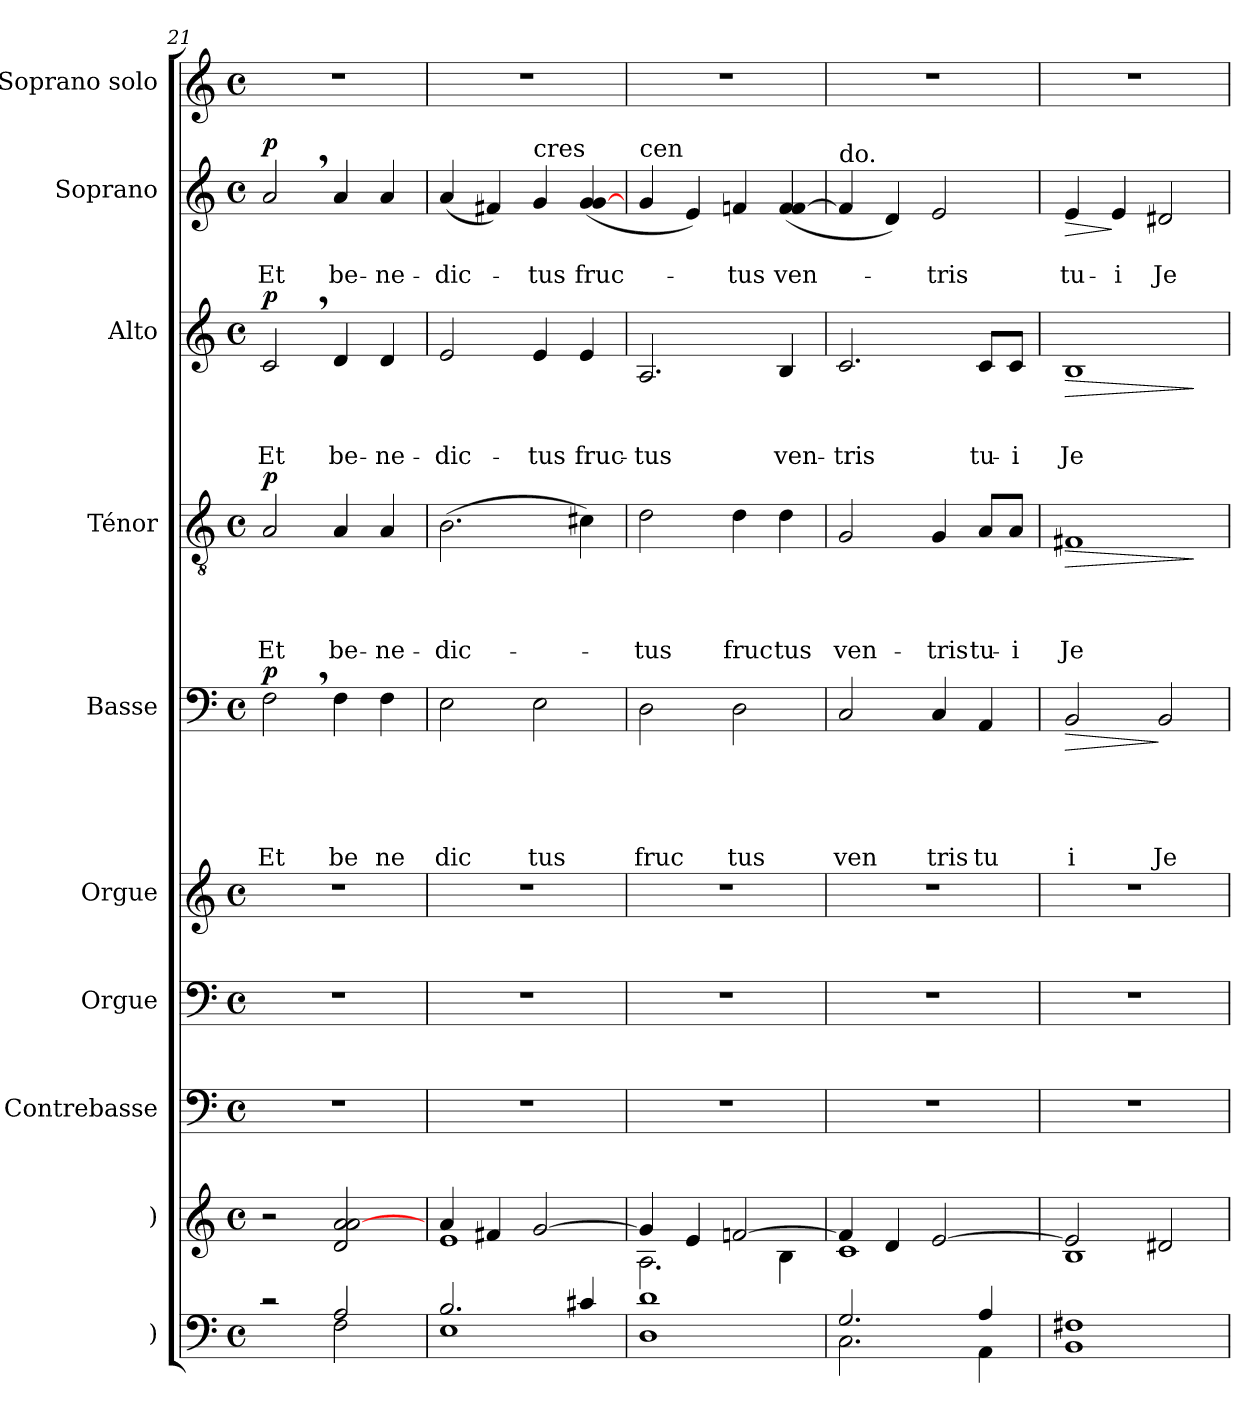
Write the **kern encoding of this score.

**kern	**kern	**kern	**kern	**kern	**kern	**text	**text	**text	**text	**text	**dynam	**kern	**text	**text	**text	**text	**dynam	**kern	**text	**text	**text	**dynam	**kern	**text	**text	**dynam	**kern
*part10	*part9	*part8	*part7	*part6	*part5	*part5	*part5	*part5	*part5	*part5	*part5	*part4	*part4	*part4	*part4	*part4	*part4	*part3	*part3	*part3	*part3	*part3	*part2	*part2	*part2	*part2	*part1
*staff10	*staff9	*staff8	*staff7	*staff6	*staff5	*staff5	*staff5	*staff5	*staff5	*staff5	*staff5	*staff4	*staff4	*staff4	*staff4	*staff4	*staff4	*staff3	*staff3	*staff3	*staff3	*staff3	*staff2	*staff2	*staff2	*staff2	*staff1
*I")	*I")	*I"Contrebasse	*I"Orgue	*I"Orgue	*I"Basse	*	*	*	*	*	*	*I"Ténor	*	*	*	*	*	*I"Alto	*	*	*	*	*I"Soprano	*	*	*	*I"Soprano solo
*	*	*I'Cb	*	*	*I'B.	*	*	*	*	*	*	*I'T.	*	*	*	*	*	*I'A.	*	*	*	*	*I'S.	*	*	*	*
*clefF4	*clefG2	*clefF4	*clefF4	*clefG2	*clefF4	*	*	*	*	*	*	*clefGv2	*	*	*	*	*	*clefG2	*	*	*	*	*clefG2	*	*	*	*clefG2
*	*	*ITrd7c12	*	*	*	*	*	*	*	*	*	*	*	*	*	*	*	*	*	*	*	*	*	*	*	*	*
*k[]	*k[]	*k[]	*k[]	*k[]	*k[]	*	*	*	*	*	*	*k[]	*	*	*	*	*	*k[]	*	*	*	*	*k[]	*	*	*	*k[]
*C:	*C:	*C:	*C:	*C:	*C:	*	*	*	*	*	*	*C:	*	*	*	*	*	*C:	*	*	*	*	*C:	*	*	*	*C:
*M4/4	*M4/4	*M4/4	*M4/4	*M4/4	*M4/4	*	*	*	*	*	*	*M4/4	*	*	*	*	*	*M4/4	*	*	*	*	*M4/4	*	*	*	*M4/4
*met(c)	*met(c)	*met(c)	*met(c)	*met(c)	*met(c)	*	*	*	*	*	*	*met(c)	*	*	*	*	*	*met(c)	*	*	*	*	*met(c)	*	*	*	*met(c)
=21	=21	=21	=21	=21	=21	=21	=21	=21	=21	=21	=21	=21	=21	=21	=21	=21	=21	=21	=21	=21	=21	=21	=21	=21	=21	=21	=21
*^	*	*	*	*	*	*	*	*	*	*	*	*	*	*	*	*	*	*	*	*	*	*	*	*	*	*	*
!	!	!	!	!	!	!	!	!	!	!	!LO:LY:b	!LO:DY:a	!	!	!	!	!LO:LY:b	!LO:DY:a	!	!	!	!LO:LY:b	!LO:DY:a	!	!	!LO:LY:b	!LO:DY:a	!
2rc	2ryy	2r	1r	1r	1r	2F,>\	.	.	.	.	Et	p	2A/	.	.	.	Et	p	2c,>/	.	.	Et	p	2a,>/	.	Et	p	1r
!	!	!	!	!	!	!	!	!	!	!	!LO:LY:b	!	!	!	!	!	!LO:LY:b	!	!	!	!	!LO:LY:b	!	!	!	!LO:LY:b	!	!
2A/	2F\	2d/ 2a/ [>2a/	.	.	.	4F\	.	.	.	.	be	.	4A/	.	.	.	be-	.	4d/	.	.	be-	.	4a/	.	be-	.	.
!	!	!	!	!	!	!	!	!	!	!	!LO:LY:b	!	!	!	!	!	!LO:LY:b	!	!	!	!	!LO:LY:b	!	!	!	!LO:LY:b	!	!
.	.	.	.	.	.	4F\	.	.	.	.	ne	.	4A/	.	.	.	-ne-	.	4d/	.	.	-ne-	.	4a/	.	-ne-	.	.
=22	=22	=22	=22	=22	=22	=22	=22	=22	=22	=22	=22	=22	=22	=22	=22	=22	=22	=22	=22	=22	=22	=22	=22	=22	=22	=22	=22	=22
*	*	*^	*	*	*	*	*	*	*	*	*	*	*	*	*	*	*	*	*	*	*	*	*	*	*	*	*	*
!	!	!	!	!	!	!	!	!	!	!	!	!LO:LY:b	!	!	!	!	!	!LO:LY:b	!	!	!	!	!LO:LY:b	!	!	!	!LO:LY:b	!	!
2.B/	1E	4a/	1e	1r	1r	1r	2E\	.	.	.	.	dic	.	(>2.B\	.	.	.	-dic-	.	2e/	.	.	-dic-	.	(<4a/	.	-dic-	.	1r
.	.	4f#X/	.	.	.	.	.	.	.	.	.	.	.	.	.	.	.	.	.	.	.	.	.	.	4f#X/)	.	.	.	.
!	!	!	!	!	!	!	!	!	!	!	!	!	!	!	!	!	!	!	!	!	!	!	!	!	!LO:TX:a:t=cres	!	!	!	!
!	!	!	!	!	!	!	!	!	!	!	!	!LO:LY:b	!	!	!	!	!	!	!	!	!	!	!LO:LY:b	!	!	!	!LO:LY:b	!	!
.	.	[>2g/	.	.	.	.	2E\	.	.	.	.	tus	.	.	.	.	.	.	.	4e/	.	.	-tus	.	4g/	.	-tus	.	.
!	!	!	!	!	!	!	!	!	!	!	!	!	!	!	!	!	!	!	!	!	!	!	!LO:LY:b	!	!	!	!LO:LY:b	!	!
4c#X/	.	.	.	.	.	.	.	.	.	.	.	.	.	4c#X\)	.	.	.	.	.	4e/	.	.	fruc-	.	(<4g/ [<4g/	.	fruc-	.	.
*v	*v	*	*	*	*	*	*	*	*	*	*	*	*	*	*	*	*	*	*	*	*	*	*	*	*	*	*	*	*
=23	=23	=23	=23	=23	=23	=23	=23	=23	=23	=23	=23	=23	=23	=23	=23	=23	=23	=23	=23	=23	=23	=23	=23	=23	=23	=23	=23	=23
!	!	!	!	!	!	!	!	!	!	!	!	!	!	!	!	!	!	!	!	!	!	!	!	!LO:TX:a:t=cen	!	!	!	!
!	!	!	!	!	!	!	!	!	!	!	!LO:LY:b	!	!	!	!	!	!LO:LY:b	!	!	!	!	!LO:LY:b	!	!	!	!	!	!
1D 1d	4g/]	2.A\	1r	1r	1r	2D\	.	.	.	.	fruc	.	2d\	.	.	.	-tus	.	2.A/	.	.	-tus	.	4g/	.	.	.	1r
.	4e/	.	.	.	.	.	.	.	.	.	.	.	.	.	.	.	.	.	.	.	.	.	.	4e/)	.	.	.	.
!	!	!	!	!	!	!	!	!	!	!	!LO:LY:b	!	!	!	!	!	!LO:LY:b	!	!	!	!	!	!	!	!	!LO:LY:b	!	!
.	[>2fn/	.	.	.	.	2D\	.	.	.	.	tus	.	4d\	.	.	.	fruc	.	.	.	.	.	.	4fn/	.	-tus	.	.
!	!	!	!	!	!	!	!	!	!	!	!	!	!	!	!	!	!LO:LY:b	!	!	!	!	!LO:LY:b	!	!	!	!LO:LY:b	!	!
.	.	4B\	.	.	.	.	.	.	.	.	.	.	4d\	.	.	.	tus	.	4B/	.	.	ven-	.	(<4f/ [<4f/	.	ven-	.	.
=24	=24	=24	=24	=24	=24	=24	=24	=24	=24	=24	=24	=24	=24	=24	=24	=24	=24	=24	=24	=24	=24	=24	=24	=24	=24	=24	=24	=24
*^	*	*	*	*	*	*	*	*	*	*	*	*	*	*	*	*	*	*	*	*	*	*	*	*	*	*	*	*
!	!	!	!	!	!	!	!	!	!	!	!	!	!	!	!	!	!	!	!	!	!	!	!	!	!LO:TX:a:t=do.	!	!	!	!
!	!	!	!	!	!	!	!	!	!	!	!	!LO:LY:b	!	!	!	!	!	!LO:LY:b	!	!	!	!	!LO:LY:b	!	!	!	!	!	!
2.G/	2.C\	4f/]	1c	1r	1r	1r	2C/	.	.	.	.	ven	.	2G/	.	.	.	ven-	.	2.c/	.	.	-tris	.	4f/]	.	.	.	1r
.	.	4d/	.	.	.	.	.	.	.	.	.	.	.	.	.	.	.	.	.	.	.	.	.	.	4d/)	.	.	.	.
!	!	!	!	!	!	!	!	!	!	!	!	!LO:LY:b	!	!	!	!	!	!LO:LY:b	!	!	!	!	!	!	!	!	!LO:LY:b	!	!
.	.	[>2e/	.	.	.	.	4C/	.	.	.	.	tris	.	4G/	.	.	.	-tris	.	.	.	.	.	.	2e/	.	-tris	.	.
!	!	!	!	!	!	!	!	!	!	!	!	!LO:LY:b	!	!	!	!	!	!LO:LY:b	!	!	!	!	!LO:LY:b	!	!	!	!	!	!
4A/	4AA\	.	.	.	.	.	4AA/	.	.	.	.	tu	.	8A/L	.	.	.	tu-	.	8c/L	.	.	tu-	.	.	.	.	.	.
!	!	!	!	!	!	!	!	!	!	!	!	!	!	!	!	!	!	!LO:LY:b	!	!	!	!	!LO:LY:b	!	!	!	!	!	!
.	.	.	.	.	.	.	.	.	.	.	.	.	.	8A/J	.	.	.	-i	.	8c/J	.	.	-i	.	.	.	.	.	.
*v	*v	*	*	*	*	*	*	*	*	*	*	*	*	*	*	*	*	*	*	*	*	*	*	*	*	*	*	*	*
=25	=25	=25	=25	=25	=25	=25	=25	=25	=25	=25	=25	=25	=25	=25	=25	=25	=25	=25	=25	=25	=25	=25	=25	=25	=25	=25	=25	=25
!	!	!	!	!	!	!	!	!	!	!	!LO:LY:b	!LO:HP:b	!	!	!	!	!LO:LY:b	!LO:HP:b	!	!	!	!LO:LY:b	!LO:HP:b	!	!	!LO:LY:b	!LO:HP:b	!
1BB 1F#X	2e/]	1B	1r	1r	1r	2BB/	.	.	.	.	i	>	1F#X	.	.	.	Je-	>	1B	.	.	Je-	>	4e/	.	tu-	>	1r
!	!	!	!	!	!	!	!	!	!	!	!	!	!	!	!	!	!	!	!	!	!	!	!	!	!	!LO:LY:b	!	!
.	.	.	.	.	.	.	.	.	.	.	.	.	.	.	.	.	.	.	.	.	.	.	.	4e/	.	-i	]	.
!	!	!	!	!	!	!	!	!	!	!	!LO:LY:b	!	!	!	!	!	!	!	!	!	!	!	!	!	!	!LO:LY:b	!	!
.	2d#X/	.	.	.	.	2BB/	.	.	.	.	Je	]	.	.	.	.	.	.	.	.	.	.	.	2d#X/	.	Je-	.	.
*	*v	*v	*	*	*	*	*	*	*	*	*	*	*	*	*	*	*	*	*	*	*	*	*	*	*	*	*	*
.	.	.	.	.	.	.	.	.	.	.	.	.	.	.	.	.	]	.	.	.	.	]	.	.	.	.	.
=	=	=	=	=	=	=	=	=	=	=	=	=	=	=	=	=	=	=	=	=	=	=	=	=	=	=	=
*-	*-	*-	*-	*-	*-	*-	*-	*-	*-	*-	*-	*-	*-	*-	*-	*-	*-	*-	*-	*-	*-	*-	*-	*-	*-	*-	*-
